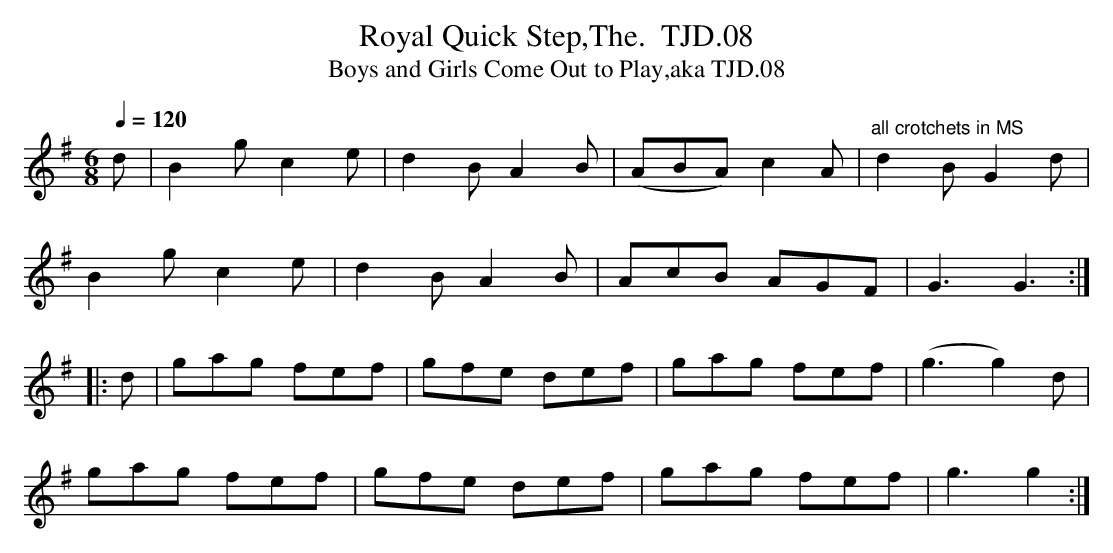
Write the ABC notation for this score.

X:1
T:Royal Quick Step,The.  TJD.08
T:Boys and Girls Come Out to Play,aka TJD.08
L:1/8
M:6/8
Q:1/4=120
K:G
d|B2gc2e|d2BA2B|(ABA)c2A|"^all crotchets in MS"d2BG2d|!
B2gc2e|d2BA2B|AcB AGF|G3G3:|!
|:d|gag fef|gfe def|gag fef|(g3g2)d|!
gag fef|gfe def|gag fef|g3 g2:|
